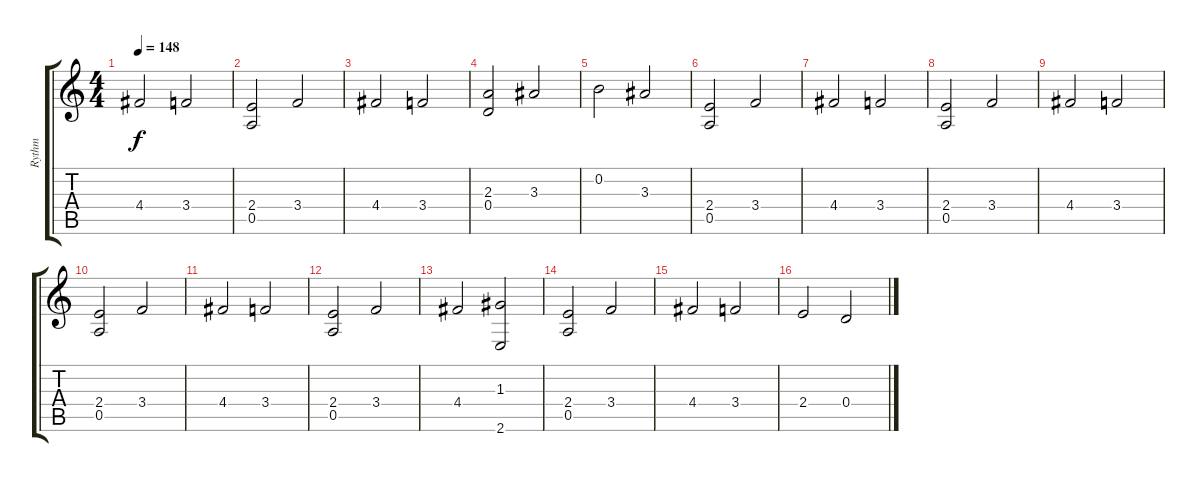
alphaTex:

\track ("Rythm" "Rythm") {instrument acousticguitarnylon}
\staff {score tabs}
\tuning (E4 B3 G3 D3 A2 D2) {hide}
\ts (4 4)
\tempo 148
\clef g2
\ks c
4.4.2{dy f} 3.4.2 |
(2.4 0.5).2 3.4.2 |
4.4.2 3.4.2 |
(2.3 0.4).2 3.3.2 |
0.2.2 3.3.2 |
(2.4 0.5).2 3.4.2 |
4.4.2 3.4.2 |
(2.4 0.5).2 3.4.2 |
4.4.2 3.4.2 |
(2.4 0.5).2 3.4.2 |
4.4.2 3.4.2 |
(2.4 0.5).2 3.4.2 |
4.4.2 (1.3 2.6).2 |
(2.4 0.5).2 3.4.2 |
4.4.2 3.4.2 |
2.4.2 0.4.2
